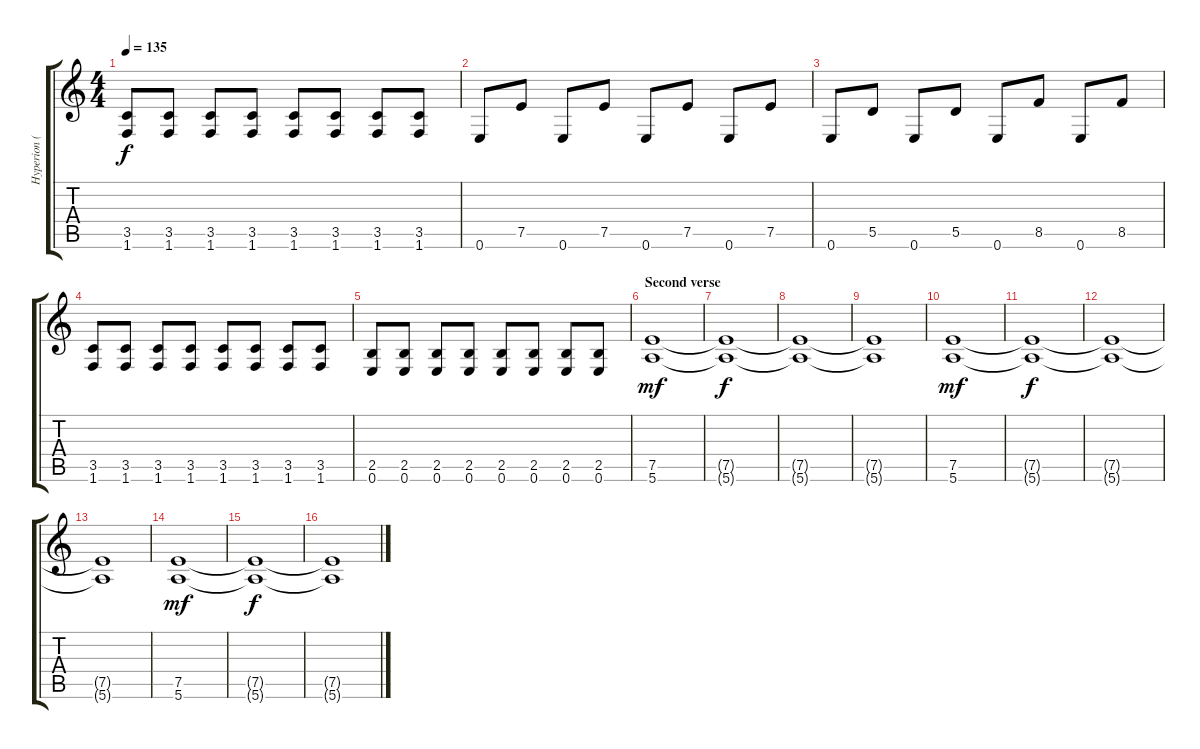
\track ("Hyperion (Guitar)" "Hyperion (") {instrument distortionguitar}
\staff {score tabs}
\tuning (E4 B3 G3 D3 A2 E2) {hide}
\ts (4 4)
\tempo 135
\clef g2
\ks c
(3.5 1.6).8{dy f} (3.5 1.6).8 (3.5 1.6).8 (3.5 1.6).8 (3.5 1.6).8 (3.5 1.6).8 (3.5 1.6).8 (3.5 1.6).8 |
0.6.8 7.5.8 0.6.8 7.5.8 0.6.8 7.5.8 0.6.8 7.5.8 |
0.6.8 5.5.8 0.6.8 5.5.8 0.6.8 8.5.8 0.6.8 8.5.8 |
(3.5 1.6).8 (3.5 1.6).8 (3.5 1.6).8 (3.5 1.6).8 (3.5 1.6).8 (3.5 1.6).8 (3.5 1.6).8 (3.5 1.6).8 |
(2.5 0.6).8 (2.5 0.6).8 (2.5 0.6).8 (2.5 0.6).8 (2.5 0.6).8 (2.5 0.6).8 (2.5 0.6).8 (2.5 0.6).8 |
\section ("" "Second verse")
(7.5 5.6).1{dy mf} |
(7.5{t} 5.6{t}).1{dy f} |
(7.5{t} 5.6{t}).1 |
(7.5{t} 5.6{t}).1 |
(7.5 5.6).1{dy mf} |
(7.5{t} 5.6{t}).1{dy f} |
(7.5{t} 5.6{t}).1 |
(7.5{t} 5.6{t}).1 |
(7.5 5.6).1{dy mf} |
(7.5{t} 5.6{t}).1{dy f} |
(7.5{t} 5.6{t}).1
